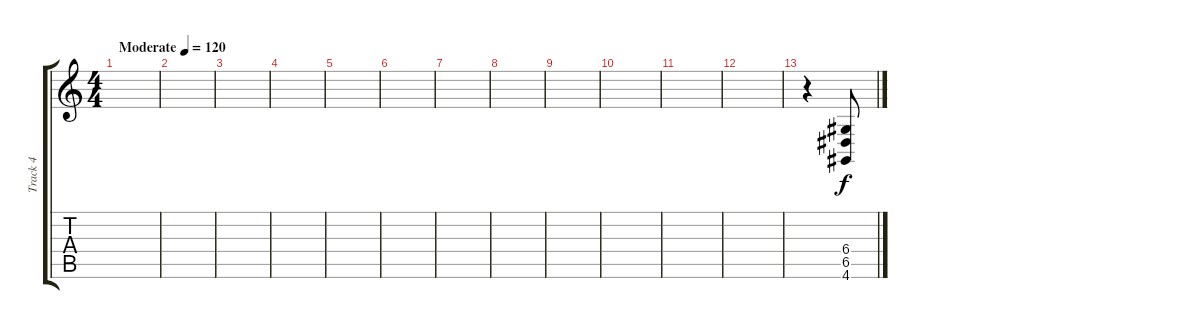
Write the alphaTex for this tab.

\track ("Track 4" "Track 4") {instrument stringensemble1}
\staff {score tabs}
\tuning (E4 B3 G3 D3 A2 E2) {hide}
\ts (4 4)
\tempo (120 "Moderate")
\clef g2
\ks c
|
|
|
|
|
|
|
|
|
|
|
|
r.4 (6.4 6.5 4.6).8
